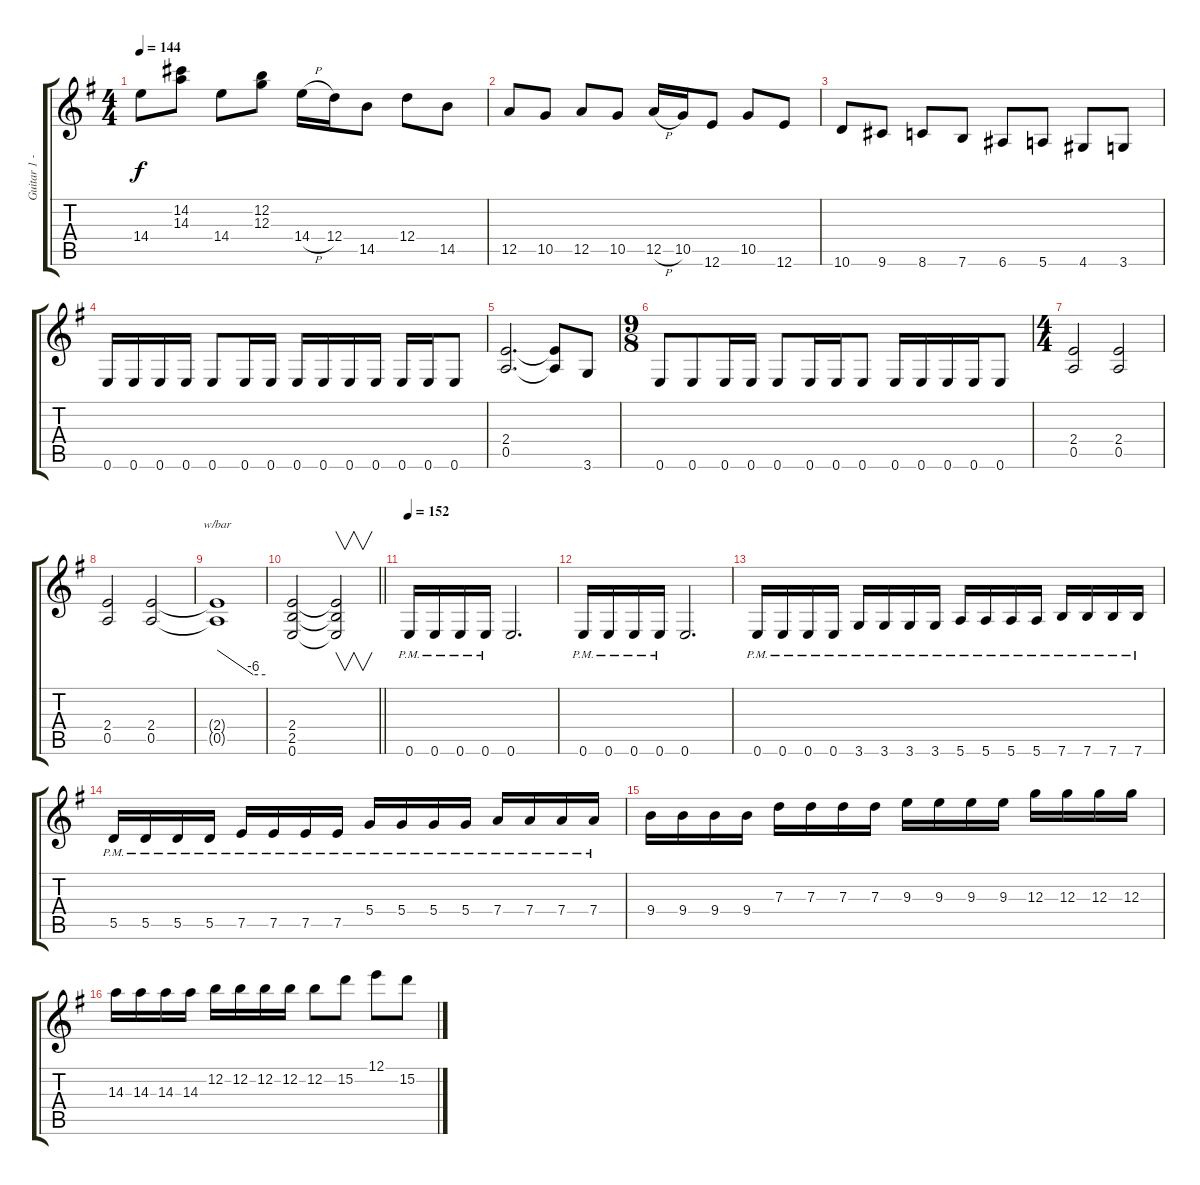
\track ("Guitar 1 - Brian May" "Guitar 1 -") {instrument distortionguitar}
\staff {score tabs}
\tuning (E4 B3 G3 D3 A2 E2) {hide}
\ts (4 4)
\tempo 144
\clef g2
\ks g
14.4.8{dy f} (14.2 14.3).8 14.4.8 (12.2 12.3).8 14.4{h}.16 12.4.16 14.5.8 12.4.8 14.5.8 |
12.5.8 10.5.8 12.5.8 10.5.8 12.5{h}.16 10.5.16 12.6.8 10.5.8 12.6.8 |
10.6.8 9.6.8 8.6.8 7.6.8 6.6.8 5.6.8 4.6.8 3.6.8 |
0.6.16 0.6.16 0.6.16 0.6.16 0.6.8 0.6.16 0.6.16 0.6.16 0.6.16 0.6.16 0.6.16 0.6.16 0.6.16 0.6.8 |
(2.4 0.5).2{d} (2.4{t} 0.5{t}).8 3.6.8 |
\ts (9 8)
0.6.8 0.6.8 0.6.16 0.6.16 0.6.8 0.6.16 0.6.16 0.6.8 0.6.16 0.6.16 0.6.16 0.6.16 0.6.8 |
\ts (4 4)
(2.4 0.5).2 (2.4 0.5).2 |
(2.4 0.5).2 (2.4 0.5).2 |
(2.4{t} 0.5{t}).1{tbe (custom default 0 0 45 -24 60 -24)} |
\barLineRight lightlight
(2.4 2.5 0.6).2 (2.4{t} 2.5{t} 0.6{t}).2{v} |
\tempo 152
0.6{pm}.16 0.6{pm}.16 0.6{pm}.16 0.6{pm}.16 0.6.2{d} |
0.6{pm}.16 0.6{pm}.16 0.6{pm}.16 0.6{pm}.16 0.6.2{d} |
0.6{pm}.16 0.6{pm}.16 0.6{pm}.16 0.6{pm}.16 3.6{pm}.16 3.6{pm}.16 3.6{pm}.16 3.6{pm}.16 5.6{pm}.16 5.6{pm}.16 5.6{pm}.16 5.6{pm}.16 7.6{pm}.16 7.6{pm}.16 7.6{pm}.16 7.6{pm}.16 |
5.5{pm}.16 5.5{pm}.16 5.5{pm}.16 5.5{pm}.16 7.5{pm}.16 7.5{pm}.16 7.5{pm}.16 7.5{pm}.16 5.4{pm}.16 5.4{pm}.16 5.4{pm}.16 5.4{pm}.16 7.4{pm}.16 7.4{pm}.16 7.4{pm}.16 7.4{pm}.16 |
9.4.16 9.4.16 9.4.16 9.4.16 7.3.16 7.3.16 7.3.16 7.3.16 9.3.16 9.3.16 9.3.16 9.3.16 12.3.16 12.3.16 12.3.16 12.3.16 |
14.3.16 14.3.16 14.3.16 14.3.16 12.2.16 12.2.16 12.2.16 12.2.16 12.2.8 15.2.8 12.1.8 15.2.8
